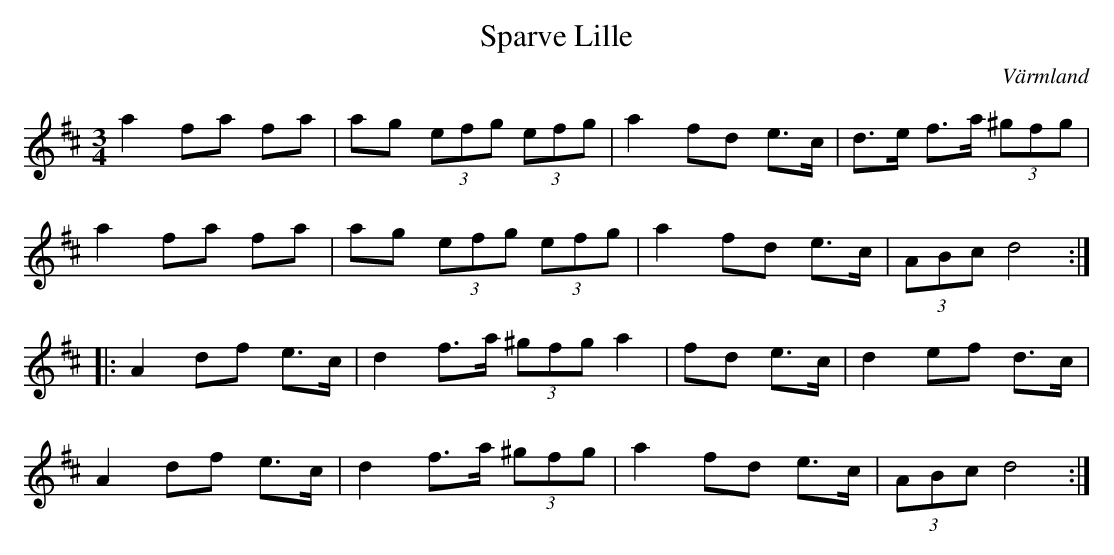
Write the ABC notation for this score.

X:1
T: Sparve Lille
O: Värmland
M: 3/4
K: D
L: 1/8
a2 fa fa | ag (3efg (3efg | a2 fd e>c | d>e f>a (3^gfg |
a2 fa fa | ag (3efg (3efg | a2 fd e>c | (3ABc d4 :|
|: A2 df e>c | d2 f>a (3^gfg a2 | fd e>c | d2 ef d>c |
   A2 df e>c | d2 f>a (3^gfg | a2 fd e>c | (3ABc d4 :|
